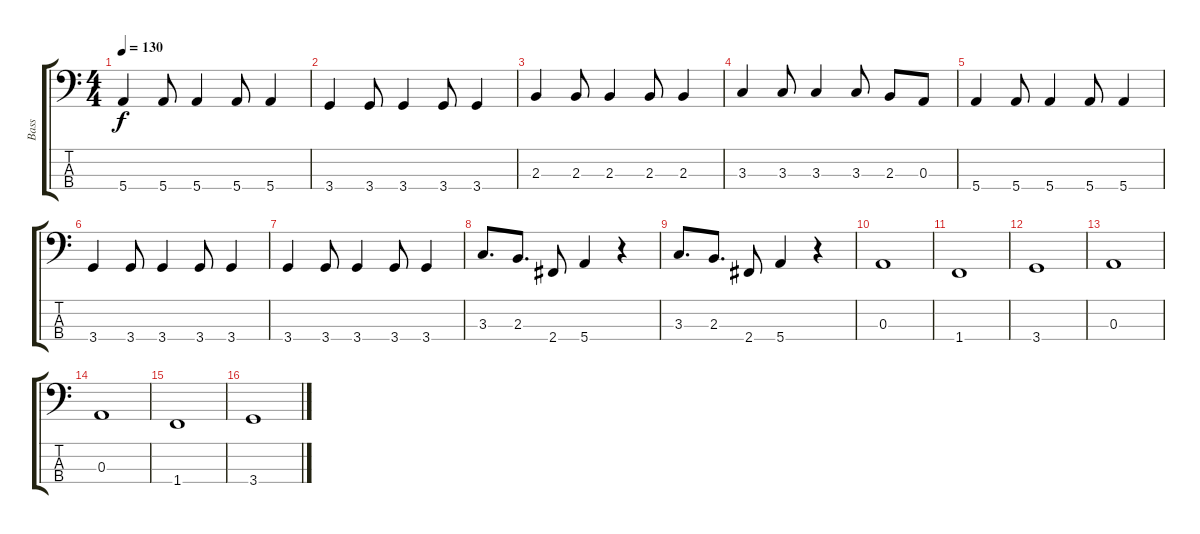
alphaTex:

\track ("Bass" "Bass") {instrument electricbassfinger}
\staff {score tabs}
\tuning (G2 D2 A1 E1) {hide}
\ts (4 4)
\tempo 130
\clef f4
\ks c
5.4.4{dy f} 5.4.8 5.4.4 5.4.8 5.4.4 |
3.4.4 3.4.8 3.4.4 3.4.8 3.4.4 |
2.3.4 2.3.8 2.3.4 2.3.8 2.3.4 |
3.3.4 3.3.8 3.3.4 3.3.8 2.3.8 0.3.8 |
5.4.4 5.4.8 5.4.4 5.4.8 5.4.4 |
3.4.4 3.4.8 3.4.4 3.4.8 3.4.4 |
3.4.4 3.4.8 3.4.4 3.4.8 3.4.4 |
3.3.8{d} 2.3.8{d} 2.4.8 5.4.4 r.4 |
3.3.8{d} 2.3.8{d} 2.4.8 5.4.4 r.4 |
0.3.1 |
1.4.1 |
3.4.1 |
0.3.1 |
0.3.1 |
1.4.1 |
3.4.1
